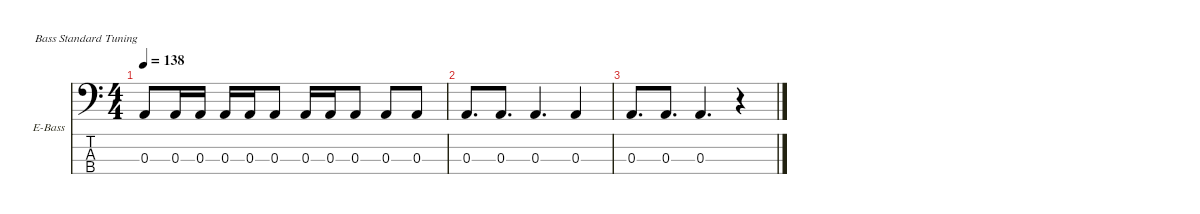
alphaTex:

\hideDynamics
\bracketExtendMode nobrackets
\firstSystemTrackNameOrientation horizontal
\otherSystemsTrackNameOrientation horizontal
\track ("Joe Satriani" "E-Bass") {instrument electricbassfinger}
\staff {score tabs}
\tuning (G2 D2 A1 E1)
\ts (4 4)
\tempo 138
\clef f4
\ks c
0.3.8{dy f beam Up} 0.3.16{beam Up} 0.3.16{beam Up} 0.3.16{beam Up} 0.3.16{beam Up} 0.3.8{beam Up} 0.3.16{beam Up} 0.3.16{beam Up} 0.3.8{beam Up} 0.3.8{beam Up} 0.3.8{beam Up} |
0.3.8{d beam Up} 0.3.8{d beam Up} 0.3.4{d beam Up} 0.3.4{beam Up} |
0.3.8{d beam Up} 0.3.8{d beam Up} 0.3.4{d beam Up} r.4{beam Up}
